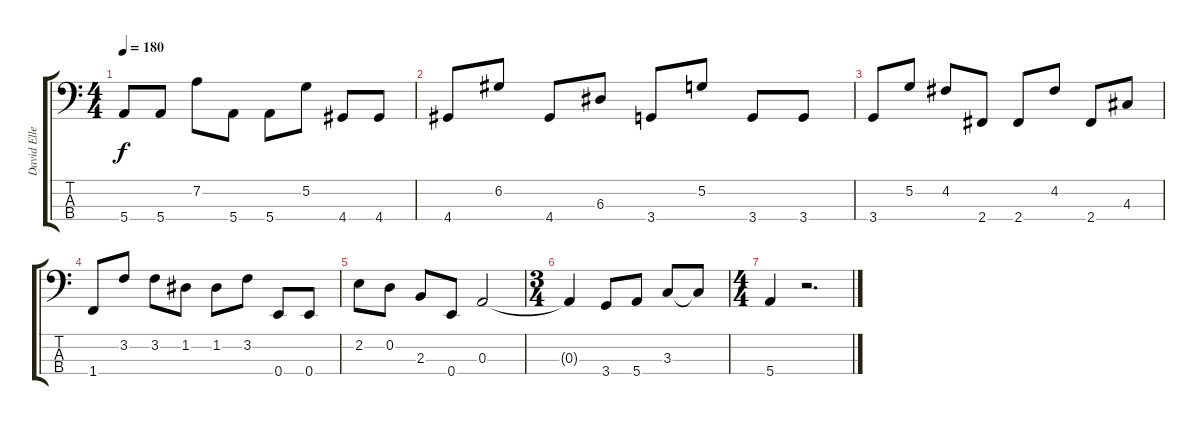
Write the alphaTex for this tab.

\track ("David Ellefson" "David Elle") {instrument electricbasspick}
\staff {score tabs}
\tuning (G2 D2 A1 E1) {hide}
\ts (4 4)
\tempo 180
\clef f4
\ks c
5.4.8{dy f} 5.4.8 7.2.8 5.4.8 5.4.8 5.2.8 4.4.8 4.4.8 |
4.4.8 6.2.8 4.4.8 6.3.8 3.4.8 5.2.8 3.4.8 3.4.8 |
3.4.8 5.2.8 4.2.8 2.4.8 2.4.8 4.2.8 2.4.8 4.3.8 |
1.4.8 3.2.8 3.2.8 1.2.8 1.2.8 3.2.8 0.4.8 0.4.8 |
2.2.8 0.2.8 2.3.8 0.4.8 0.3.2 |
\ts (3 4)
0.3{t}.4 3.4.8 5.4.8 3.3.8 3.3{t}.8 |
\ts (4 4)
5.4.4 r.2{d}
